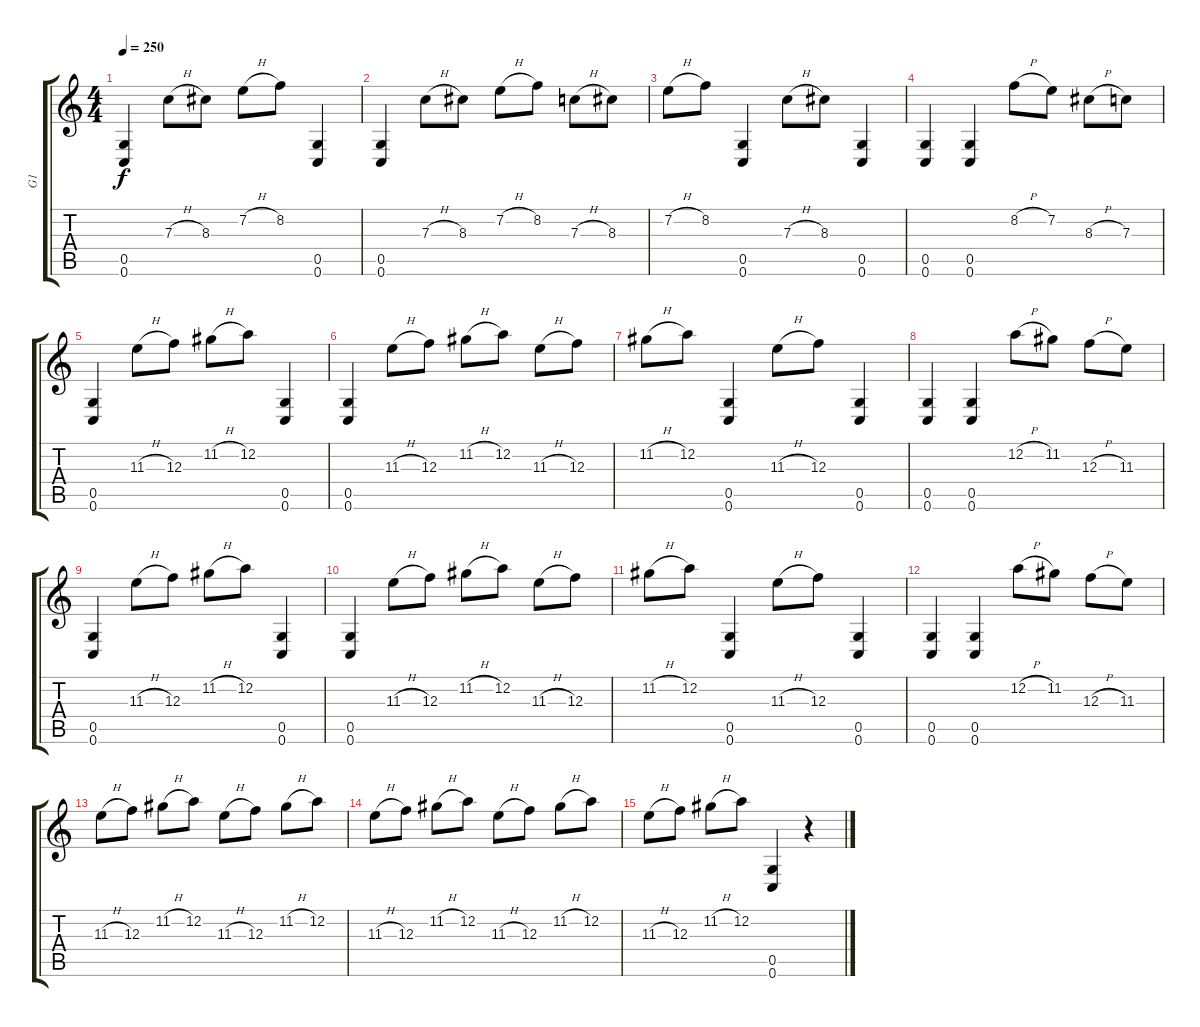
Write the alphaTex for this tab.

\track ("G1" "G1") {instrument distortionguitar}
\staff {score tabs}
\tuning (D4 A3 F3 C3 G2 C2) {hide}
\ts (4 4)
\tempo 250
\clef g2
\ks c
(0.5 0.6).4{dy f} 7.3{h}.8 8.3.8 7.2{h}.8 8.2.8 (0.5 0.6).4 |
(0.5 0.6).4 7.3{h}.8 8.3.8 7.2{h}.8 8.2.8 7.3{h}.8 8.3.8 |
7.2{h}.8 8.2.8 (0.5 0.6).4 7.3{h}.8 8.3.8 (0.5 0.6).4 |
(0.5 0.6).4 (0.5 0.6).4 8.2{h}.8 7.2.8 8.3{h}.8 7.3.8 |
(0.5 0.6).4 11.3{h}.8 12.3.8 11.2{h}.8 12.2.8 (0.5 0.6).4 |
(0.5 0.6).4 11.3{h}.8 12.3.8 11.2{h}.8 12.2.8 11.3{h}.8 12.3.8 |
11.2{h}.8 12.2.8 (0.5 0.6).4 11.3{h}.8 12.3.8 (0.5 0.6).4 |
(0.5 0.6).4 (0.5 0.6).4 12.2{h}.8 11.2.8 12.3{h}.8 11.3.8 |
(0.5 0.6).4 11.3{h}.8 12.3.8 11.2{h}.8 12.2.8 (0.5 0.6).4 |
(0.5 0.6).4 11.3{h}.8 12.3.8 11.2{h}.8 12.2.8 11.3{h}.8 12.3.8 |
11.2{h}.8 12.2.8 (0.5 0.6).4 11.3{h}.8 12.3.8 (0.5 0.6).4 |
(0.5 0.6).4 (0.5 0.6).4 12.2{h}.8 11.2.8 12.3{h}.8 11.3.8 |
11.3{h}.8 12.3.8 11.2{h}.8 12.2.8 11.3{h}.8 12.3.8 11.2{h}.8 12.2.8 |
11.3{h}.8 12.3.8 11.2{h}.8 12.2.8 11.3{h}.8 12.3.8 11.2{h}.8 12.2.8 |
11.3{h}.8 12.3.8 11.2{h}.8 12.2.8 (0.5 0.6).4 r.4
